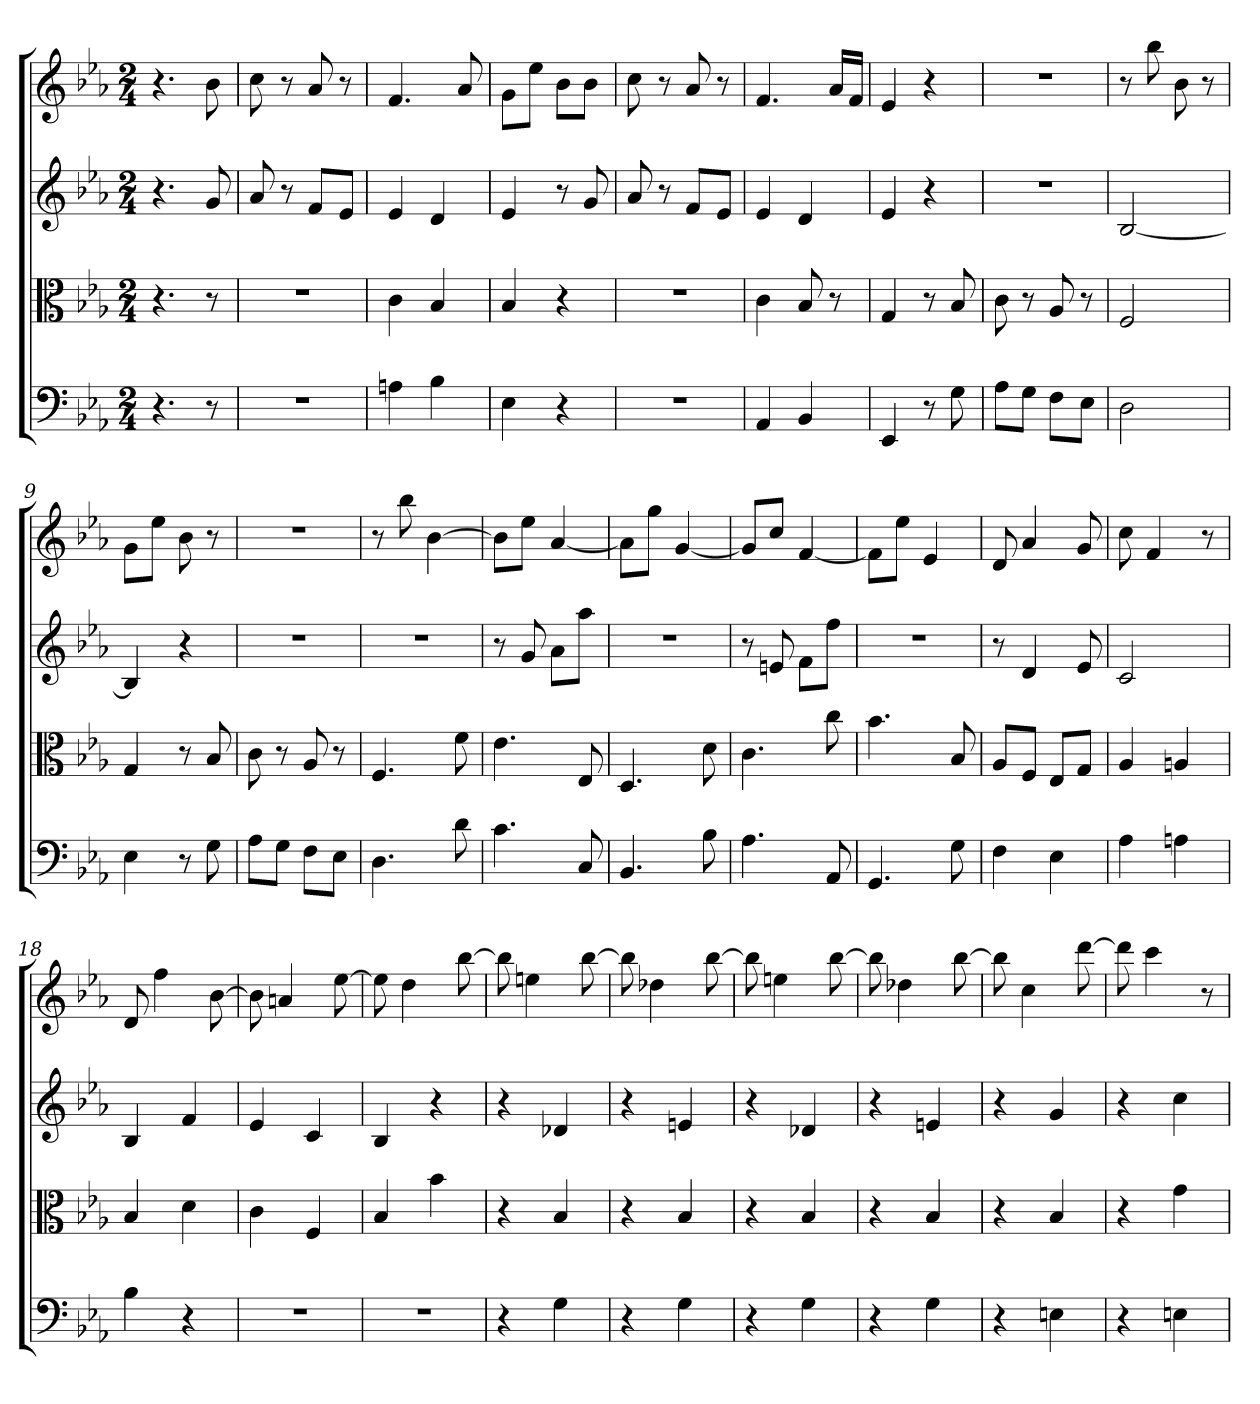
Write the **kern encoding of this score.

**kern	**kern	**kern	**kern
*part4	*part3	*part2	*part1
*staff4	*staff3	*staff2	*staff1
*clefF4	*clefC3	*clefG2	*clefG2
*k[b-e-a-]	*k[b-e-a-]	*k[b-e-a-]	*k[b-e-a-]
*E-:	*E-:	*E-:	*E-:
*M2/4	*M2/4	*M2/4	*M2/4
=	=	=	=
4.r	4.r	4.r	4.r
8r	8r	8g	8b-
=1	=1	=1	=1
2r	2r	8a-	8cc
.	.	8r	8r
.	.	8f/L	8a-
.	.	8e-/J	8r
=2	=2	=2	=2
4An	4c	4e-	4.f
4B-	4B-	4d	.
.	.	.	8a-
=3	=3	=3	=3
4E-	4B-	4e-	8g\L
.	.	.	8ee-\J
4r	4r	8r	8b-\L
.	.	8g	8b-\J
=4	=4	=4	=4
2r	2r	8a-	8cc
.	.	8r	8r
.	.	8f/L	8a-
.	.	8e-/J	8r
=5	=5	=5	=5
4AA-	4c	4e-	4.f
4BB-	8B-	4d	.
.	8r	.	16a-/LL
.	.	.	16f/JJ
=6	=6	=6	=6
4EE-	4G	4e-	4e-
8r	8r	4r	4r
8G	8B-	.	.
=7	=7	=7	=7
8A-\L	8c	2r	2r
8G\J	8r	.	.
8F\L	8A-	.	.
8E-\J	8r	.	.
=8	=8	=8	=8
2D	2F	[2B-	8r
.	.	.	8bb-
.	.	.	8b-
.	.	.	8r
=9	=9	=9	=9
4E-	4G	4B-]	8g\L
.	.	.	8ee-\J
8r	8r	4r	8b-
8G	8B-	.	8r
=10	=10	=10	=10
8A-\L	8c	2r	2r
8G\J	8r	.	.
8F\L	8A-	.	.
8E-\J	8r	.	.
=11	=11	=11	=11
4.D	4.F	2r	8r
.	.	.	8bb-
.	.	.	[4b-
8d	8f	.	.
=12	=12	=12	=12
4.c	4.e-	8r	8b-\L]
.	.	8g	8ee-\J
.	.	8a-\L	[4a-
8C	8E-	8aa-\J	.
=13	=13	=13	=13
4.BB-	4.D	2r	8a-\L]
.	.	.	8gg\J
.	.	.	[4g
8B-	8d	.	.
=14	=14	=14	=14
4.A-	4.c	8r	8g/L]
.	.	8en	8cc/J
.	.	8f\L	[4f
8AA-	8cc	8ff\J	.
=15	=15	=15	=15
4.GG	4.b-	2r	8f\L]
.	.	.	8ee-\J
.	.	.	4e-
8G	8B-	.	.
=16	=16	=16	=16
4F	8A-/L	8r	8d
.	8F/J	4d	4a-
4E-	8E-/L	.	.
.	8G/J	8e-	8g
=17	=17	=17	=17
4A-	4A-	2c	8cc
.	.	.	4f
4An	4An	.	.
.	.	.	8r
=18	=18	=18	=18
4B-	4B-	4B-	8d
.	.	.	4ff
4r	4d	4f	.
.	.	.	[8b-
=19	=19	=19	=19
2r	4c	4e-	8b-]
.	.	.	4an
.	4F	4c	.
.	.	.	[8ee-
=20	=20	=20	=20
2r	4B-	4B-	8ee-]
.	.	.	4dd
.	4b-	4r	.
.	.	.	[8bb-
=21	=21	=21	=21
4r	4r	4r	8bb-]
.	.	.	4een
4G	4B-	4d-X	.
.	.	.	[8bb-
=22	=22	=22	=22
4r	4r	4r	8bb-]
.	.	.	4dd-X
4G	4B-	4en	.
.	.	.	[8bb-
=23	=23	=23	=23
4r	4r	4r	8bb-]
.	.	.	4een
4G	4B-	4d-X	.
.	.	.	[8bb-
=24	=24	=24	=24
4r	4r	4r	8bb-]
.	.	.	4dd-X
4G	4B-	4en	.
.	.	.	[8bb-
=25	=25	=25	=25
4r	4r	4r	8bb-]
.	.	.	4cc
4En	4B-	4g	.
.	.	.	[8ddd
=26	=26	=26	=26
4r	4r	4r	8ddd]
.	.	.	4ccc
4En	4g	4cc	.
.	.	.	8r
=	=	=	=
*-	*-	*-	*-
